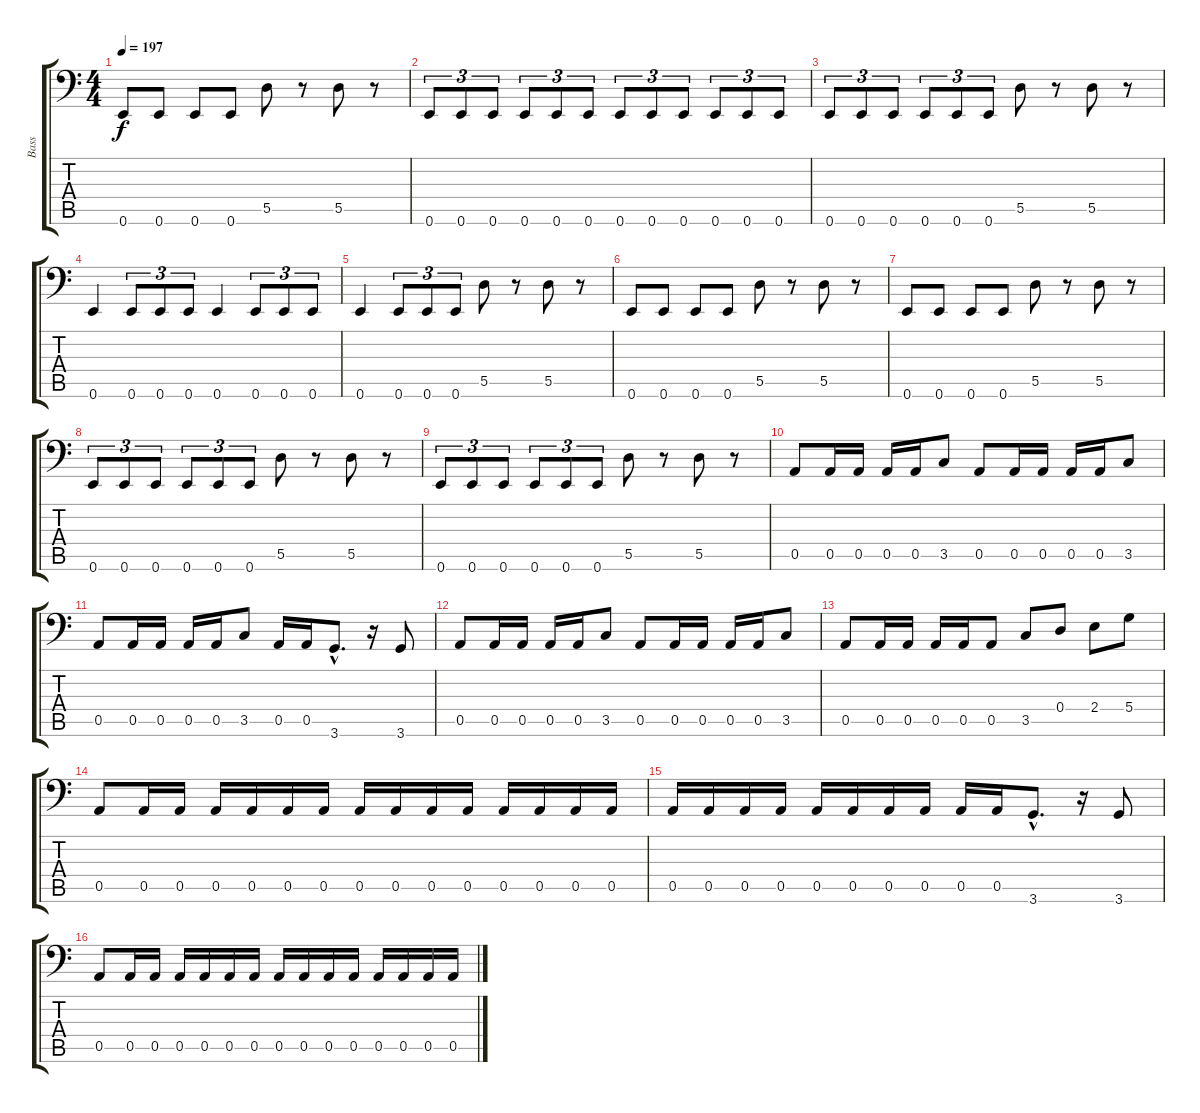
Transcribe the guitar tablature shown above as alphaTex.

\track ("Bass" "Bass") {instrument electricbasspick}
\staff {score tabs}
\tuning (E3 B2 G2 D2 A1 E1) {hide}
\ts (4 4)
\tempo 197
\clef f4
\ks c
0.6.8{dy f} 0.6.8 0.6.8 0.6.8 5.5.8 r.8 5.5.8 r.8 |
0.6.8{tu (3 2)} 0.6.8{tu (3 2)} 0.6.8{tu (3 2)} 0.6.8{tu (3 2)} 0.6.8{tu (3 2)} 0.6.8{tu (3 2)} 0.6.8{tu (3 2)} 0.6.8{tu (3 2)} 0.6.8{tu (3 2)} 0.6.8{tu (3 2)} 0.6.8{tu (3 2)} 0.6.8{tu (3 2)} |
0.6.8{tu (3 2)} 0.6.8{tu (3 2)} 0.6.8{tu (3 2)} 0.6.8{tu (3 2)} 0.6.8{tu (3 2)} 0.6.8{tu (3 2)} 5.5.8 r.8 5.5.8 r.8 |
0.6.4 0.6.8{tu (3 2)} 0.6.8{tu (3 2)} 0.6.8{tu (3 2)} 0.6.4 0.6.8{tu (3 2)} 0.6.8{tu (3 2)} 0.6.8{tu (3 2)} |
0.6.4 0.6.8{tu (3 2)} 0.6.8{tu (3 2)} 0.6.8{tu (3 2)} 5.5.8 r.8 5.5.8 r.8 |
0.6.8 0.6.8 0.6.8 0.6.8 5.5.8 r.8 5.5.8 r.8 |
0.6.8 0.6.8 0.6.8 0.6.8 5.5.8 r.8 5.5.8 r.8 |
0.6.8{tu (3 2)} 0.6.8{tu (3 2)} 0.6.8{tu (3 2)} 0.6.8{tu (3 2)} 0.6.8{tu (3 2)} 0.6.8{tu (3 2)} 5.5.8 r.8 5.5.8 r.8 |
0.6.8{tu (3 2)} 0.6.8{tu (3 2)} 0.6.8{tu (3 2)} 0.6.8{tu (3 2)} 0.6.8{tu (3 2)} 0.6.8{tu (3 2)} 5.5.8 r.8 5.5.8 r.8 |
0.5.8 0.5.16 0.5.16 0.5.16 0.5.16 3.5.8 0.5.8 0.5.16 0.5.16 0.5.16 0.5.16 3.5.8 |
0.5.8 0.5.16 0.5.16 0.5.16 0.5.16 3.5.8 0.5.16 0.5.16 3.6{hac}.8{d} r.16 3.6.8 |
0.5.8 0.5.16 0.5.16 0.5.16 0.5.16 3.5.8 0.5.8 0.5.16 0.5.16 0.5.16 0.5.16 3.5.8 |
0.5.8 0.5.16 0.5.16 0.5.16 0.5.16 0.5.8 3.5.8 0.4.8 2.4.8 5.4.8 |
0.5.8 0.5.16 0.5.16 0.5.16 0.5.16 0.5.16 0.5.16 0.5.16 0.5.16 0.5.16 0.5.16 0.5.16 0.5.16 0.5.16 0.5.16 |
0.5.16 0.5.16 0.5.16 0.5.16 0.5.16 0.5.16 0.5.16 0.5.16 0.5.16 0.5.16 3.6{hac}.8{d} r.16 3.6.8 |
0.5.8 0.5.16 0.5.16 0.5.16 0.5.16 0.5.16 0.5.16 0.5.16 0.5.16 0.5.16 0.5.16 0.5.16 0.5.16 0.5.16 0.5.16
